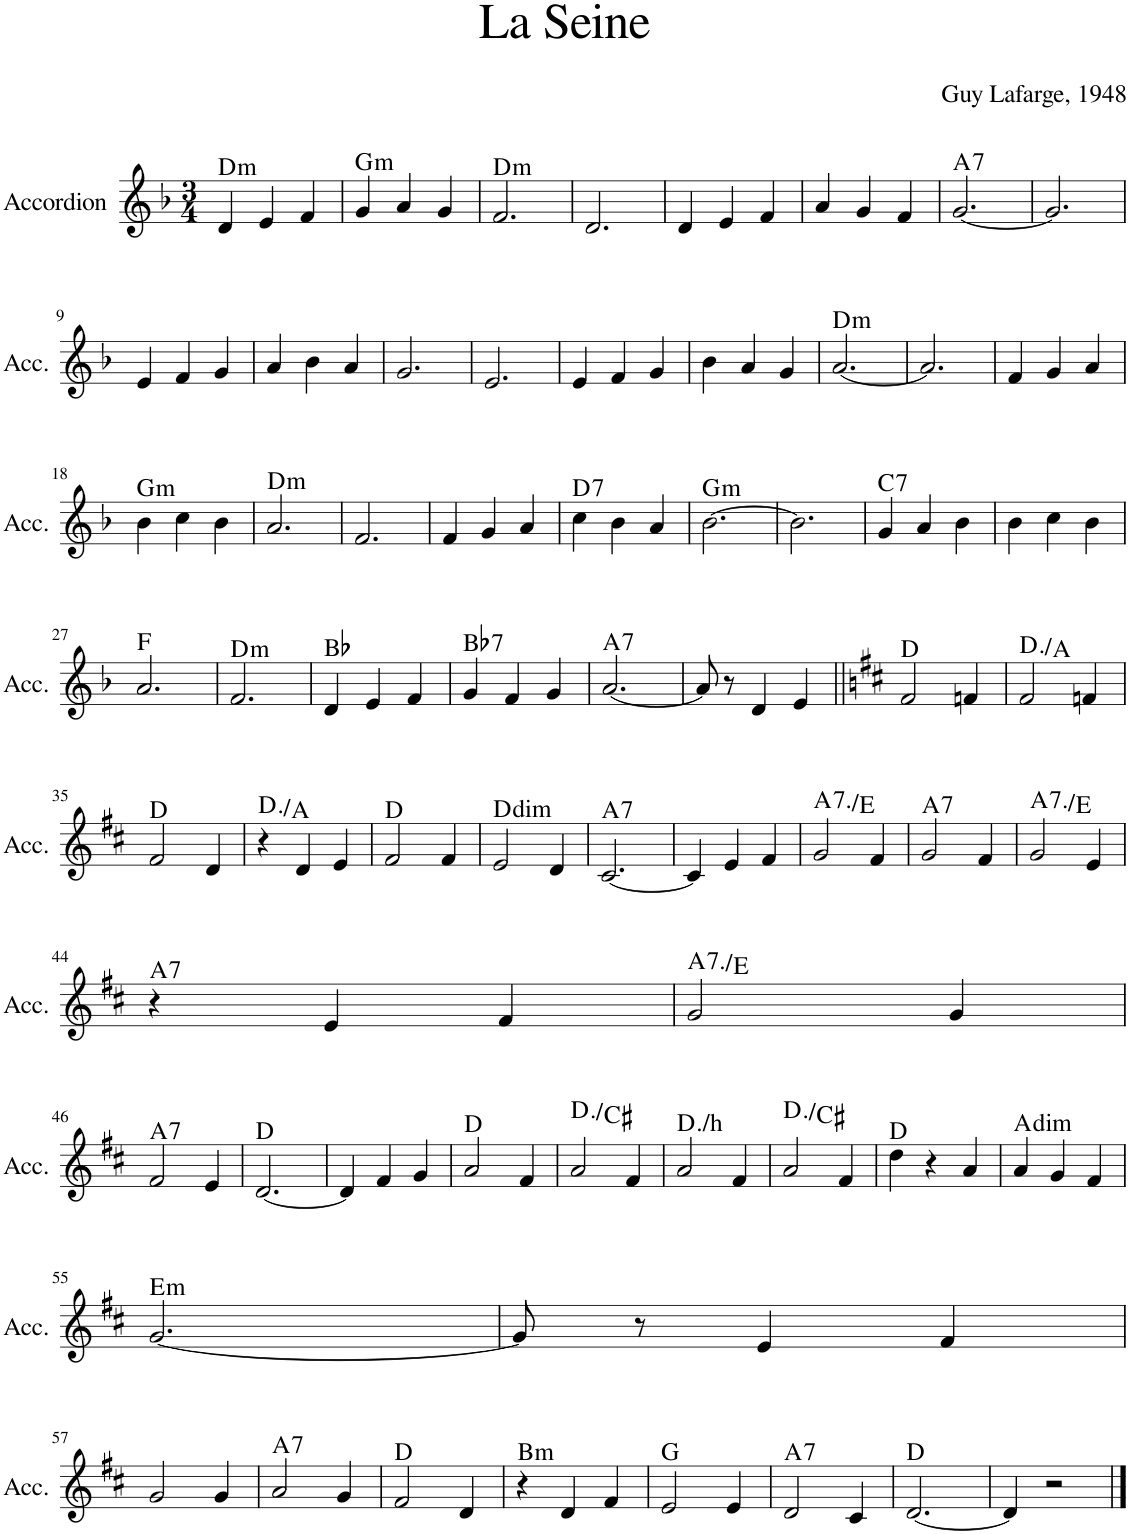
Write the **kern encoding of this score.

**kern	**harte
*part1	*part1
*staff1	*
*I"Accordion	*
*I'Acc.	*
*clefG2	*
*k[b-]	*
*M3/4	*
=1	=1
!	!LO:H:kt=m
4d/	D:min
4e/	.
4f/	.
=2	=2
!	!LO:H:kt=m
4g/	G:min
4a/	.
4g/	.
=3	=3
!	!LO:H:kt=m
2.f/	D:min
=4	=4
2.d/	.
=5	=5
4d/	.
4e/	.
4f/	.
=6	=6
4a/	.
4g/	.
4f/	.
=7	=7
!	!LO:H:kt=7
[2.g/	A:7
=8	=8
2.g/]	.
!!LO:LB:g=z
=9	=9
4e/	.
4f/	.
4g/	.
=10	=10
4a/	.
4b-\	.
4a/	.
=11	=11
2.g/	.
=12	=12
2.e/	.
=13	=13
4e/	.
4f/	.
4g/	.
=14	=14
4b-\	.
4a/	.
4g/	.
=15	=15
!	!LO:H:kt=m
[2.a/	D:min
=16	=16
2.a/]	.
=17	=17
4f/	.
4g/	.
4a/	.
!!LO:LB:g=z
=18	=18
!	!LO:H:kt=m
4b-\	G:min
4cc\	.
4b-\	.
=19	=19
!	!LO:H:kt=m
2.a/	D:min
=20	=20
2.f/	.
=21	=21
4f/	.
4g/	.
4a/	.
=22	=22
!	!LO:H:kt=7
4cc\	D:7
4b-\	.
4a/	.
=23	=23
!	!LO:H:kt=m
[2.b-\	G:min
=24	=24
2.b-\]	.
=25	=25
!	!LO:H:kt=7
4g/	C:7
4a/	.
4b-\	.
=26	=26
4b-\	.
4cc\	.
4b-\	.
!!LO:LB:g=z
=27	=27
2.a/	F:maj
=28	=28
!	!LO:H:kt=m
2.f/	D:min
=29	=29
4d/	Bb:maj
4e/	.
4f/	.
=30	=30
!	!LO:H:kt=7
4g/	Bb:7
4f/	.
4g/	.
=31	=31
!	!LO:H:kt=7
[2.a/	A:7
=32	=32
8a/]	.
8r	.
4d/	.
4e/	.
=33||	=33||
*k[f#c#]	*
2f#/	D:maj
4fn/	.
=34	=34
!	!LO:H:kt=.
2f#/	.
4fn/	.
!!LO:LB:g=z
=35	=35
2f#/	D:maj
4d/	.
=36	=36
!	!LO:H:kt=.
4r	.
4d/	.
4e/	.
=37	=37
2f#/	D:maj
4f#/	.
=38	=38
!	!LO:H:kt=dim
2e/	D:dim
4d/	.
=39	=39
!	!LO:H:kt=7
[2.c#/	A:7
=40	=40
4c#/]	.
4e/	.
4f#/	.
=41	=41
!	!LO:H:kt=7
2g/	A:7/5
4f#/	.
=42	=42
!	!LO:H:kt=7
2g/	A:7
4f#/	.
=43	=43
!	!LO:H:kt=7
2g/	A:7/5
4e/	.
!!LO:LB:g=z
=44	=44
!	!LO:H:kt=7
4r	A:7
4e/	.
4f#/	.
=45	=45
!	!LO:H:kt=7
2g/	A:7/5
4g/	.
!!LO:LB:g=z
=46	=46
!	!LO:H:kt=7
2f#/	A:7
4e/	.
=47	=47
[2.d/	D:maj
=48	=48
4d/]	.
4f#/	.
4g/	.
=49	=49
2a/	D:maj
4f#/	.
=50	=50
!	!LO:H:kt=.
2a/	.
4f#/	.
=51	=51
!	!LO:H:kt=.
2a/	.
4f#/	.
=52	=52
!	!LO:H:kt=.
2a/	.
4f#/	.
=53	=53
4dd\	D:maj
4r	.
4a/	.
=54	=54
!	!LO:H:kt=dim
4a/	A:dim
4g/	.
4f#/	.
!!LO:LB:g=z
=55	=55
!	!LO:H:kt=m
[2.g/	E:min
=56	=56
8g/]	.
8r	.
4e/	.
4f#/	.
!!LO:LB:g=z
=57	=57
2g/	.
4g/	.
=58	=58
!	!LO:H:kt=7
2a/	A:7
4g/	.
=59	=59
2f#/	D:maj
4d/	.
=60	=60
!	!LO:H:kt=m
4r	B:min
4d/	.
4f#/	.
=61	=61
2e/	G:maj
4e/	.
=62	=62
!	!LO:H:kt=7
2d/	A:7
4c#/	.
=63	=63
[2.d/	D:maj
=64	=64
4d/]	.
2r	.
==	==
*-	*-
